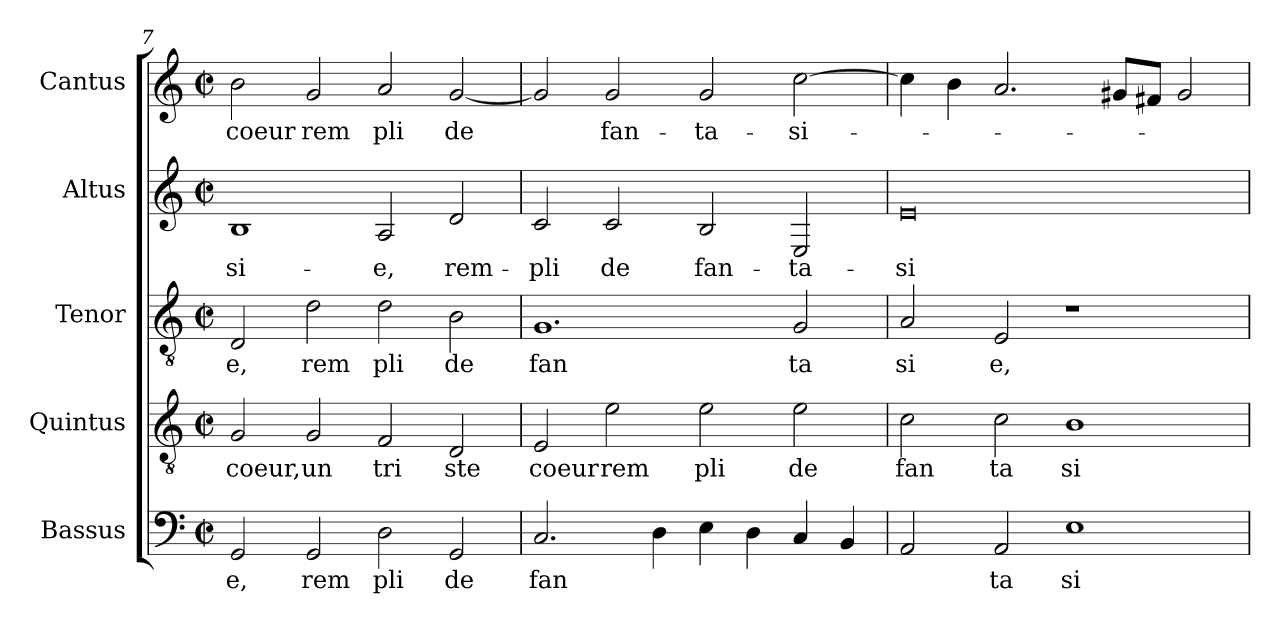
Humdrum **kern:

**kern	**text	**kern	**text	**kern	**text	**kern	**text	**kern	**text
*part5	*part5	*part4	*part4	*part3	*part3	*part2	*part2	*part1	*part1
*staff5	*staff5	*staff4	*staff4	*staff3	*staff3	*staff2	*staff2	*staff1	*staff1
*I"Bassus	*	*I"Quintus	*	*I"Tenor	*	*I"Altus	*	*I"Cantus	*
!!LO:LB:g=z
*clefF4	*	*clefGv2	*	*clefGv2	*	*clefG2	*	*clefG2	*
*M2/2	*	*M2/2	*	*M2/2	*	*M2/2	*	*M2/2	*
*met(c|)	*	*met(c|)	*	*met(c|)	*	*met(c|)	*	*met(c|)	*
=7	=7	=7	=7	=7	=7	=7	=7	=7	=7
!	!LO:LY:b:cj	!	!LO:LY:b:cj	!	!LO:LY:b:cj	!	!LO:LY:b:cj	!	!LO:LY:b:cj
2GG/	e,	2G/	coeur,	2D/	-e,	1B	si-	2b\	coeur
!	!LO:LY:b:cj	!	!LO:LY:b:cj	!	!LO:LY:b:cj	!	!	!	!LO:LY:b:cj
2GG/	rem	2G/	un	2d\	rem	.	.	2g/	rem
!	!LO:LY:b:cj	!	!LO:LY:b:cj	!	!LO:LY:b:cj	!	!LO:LY:b:cj	!	!LO:LY:b:cj
2D\	pli	2F/	tri	2d\	pli	2A/	-e,	2a/	pli
!	!LO:LY:b:cj	!	!LO:LY:b:cj	!	!LO:LY:b:cj	!	!LO:LY:b:cj	!	!LO:LY:b:cj
2GG/	de	2D/	ste	2B\	de	2d/	rem-	[<2g/	de
=8	=8	=8	=8	=8	=8	=8	=8	=8	=8
!	!LO:LY:b	!	!LO:LY:b:cj	!	!LO:LY:b:cj	!	!LO:LY:b:cj	!	!
2.C/	fan	2E/	coeur	1.G	fan	2c/	-pli	2g/]	.
!	!	!	!LO:LY:b:cj	!	!	!	!LO:LY:b:cj	!	!LO:LY:b:cj
.	.	2e\	rem	.	.	2c/	de	2g/	fan-
4D\	.	.	.	.	.	.	.	.	.
!	!	!	!LO:LY:b:cj	!	!	!	!LO:LY:b:cj	!	!LO:LY:b:cj
4E\	.	2e\	pli	.	.	2B/	fan-	2g/	-ta-
4D\	.	.	.	.	.	.	.	.	.
!	!	!	!LO:LY:b:cj	!	!LO:LY:b:cj	!	!LO:LY:b:cj	!	!LO:LY:b:cj
4C/	.	2e\	de	2G/	ta	2E/	-ta-	[>2cc\	-si-
4BB/	.	.	.	.	.	.	.	.	.
=9	=9	=9	=9	=9	=9	=9	=9	=9	=9
!	!	!	!LO:LY:b:cj	!	!LO:LY:b:cj	!	!LO:LY:b:cj	!	!
2AA/	.	2c\	fan	2A/	si	0e	-si-	4cc\]	.
.	.	.	.	.	.	.	.	4b\	.
!	!LO:LY:b:cj	!	!LO:LY:b:cj	!	!LO:LY:b:cj	!	!	!	!
2AA/	ta	2c\	ta	2E/	e,	.	.	2.a/	.
!	!LO:LY:b:cj	!	!LO:LY:b:cj	!	!	!	!	!	!
1E	si	1B	si	1r	.	.	.	.	.
.	.	.	.	.	.	.	.	8g#/L	.
.	.	.	.	.	.	.	.	8f#/J	.
.	.	.	.	.	.	.	.	2g#/	.
=	=	=	=	=	=	=	=	=	=
*-	*-	*-	*-	*-	*-	*-	*-	*-	*-
